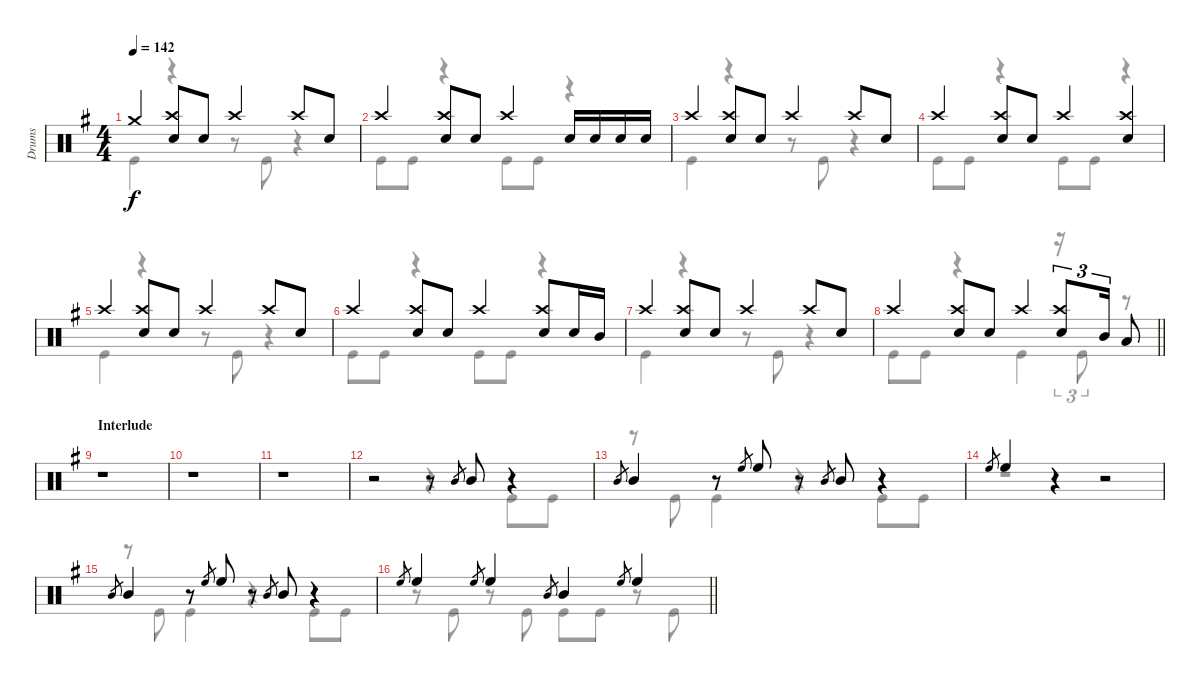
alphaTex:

\track ("Drums" "Drums") {instrument percussion}
\staff {score}
\articulation defaults
\voice
\ts (4 4)
\tempo 142
\clef neutral
\ks g "Crash medium (hit)".4{dy f}
("Crash high (hit)" "Electric Snare (hit)").8 "Electric Snare (hit)".8 "Crash high (hit)".4 "Crash high (hit)".8 "Electric Snare (hit)".8 |
"Crash high (hit)".4 ("Crash high (hit)" "Electric Snare (hit)").8 "Electric Snare (hit)".8 "Crash high (hit)".4 "Electric Snare (hit)".16 "Electric Snare (hit)".16 "Electric Snare (hit)".16 "Electric Snare (hit)".16 |
"Crash high (hit)".4 ("Crash high (hit)" "Electric Snare (hit)").8 "Electric Snare (hit)".8 "Crash high (hit)".4 "Crash high (hit)".8 "Electric Snare (hit)".8 |
"Crash high (hit)".4 ("Crash high (hit)" "Electric Snare (hit)").8 "Electric Snare (hit)".8 "Crash high (hit)".4 ("Crash high (hit)" "Electric Snare (hit)").4 |
"Crash high (hit)".4 ("Crash high (hit)" "Electric Snare (hit)").8 "Electric Snare (hit)".8 "Crash high (hit)".4 "Crash high (hit)".8 "Electric Snare (hit)".8 |
"Crash high (hit)".4 ("Crash high (hit)" "Electric Snare (hit)").8 "Electric Snare (hit)".8 "Crash high (hit)".4 ("Crash high (hit)" "Electric Snare (hit)").8 "Electric Snare (hit)".16 "Mid Tom (hit)".16 |
"Crash high (hit)".4 ("Crash high (hit)" "Electric Snare (hit)").8 "Electric Snare (hit)".8 "Crash high (hit)".4 "Crash high (hit)".8 "Electric Snare (hit)".8 |
\barLineRight lightlight "Crash high (hit)".4
("Crash high (hit)" "Electric Snare (hit)").8 "Electric Snare (hit)".8 "Crash high (hit)".4 ("Crash high (hit)" "Electric Snare (hit)").8{tu (3 2)} "Mid Tom (hit)".16{tu (3 2)} "Low Tom (hit)".8 |
\section ("" "Interlude")
r.1 |
r.1 |
r.1 |
r.2 r.8 "Mid Tom (hit)".8{gr} "Mid Tom (hit)".8 r.4 |
"Mid Tom (hit)".8{gr} "Mid Tom (hit)".4 r.8 "High Floor Tom (hit)".8{gr} "High Floor Tom (hit)".8 r.8 "Mid Tom (hit)".8{gr} "Mid Tom (hit)".8 r.4 |
"High Floor Tom (hit)".8{gr} "High Floor Tom (hit)".4 r.4 r.2 |
"Mid Tom (hit)".8{gr} "Mid Tom (hit)".4 r.8 "High Floor Tom (hit)".8{gr} "High Floor Tom (hit)".8 r.8 "Mid Tom (hit)".8{gr} "Mid Tom (hit)".8 r.4 |
\barLineRight lightlight "High Floor Tom (hit)".8{gr} "High Floor Tom (hit)".4 "High Floor Tom (hit)".8{gr} "High Floor Tom (hit)".4 "Mid Tom (hit)".8{gr} "Mid Tom (hit)".4 "High Floor Tom (hit)".8{gr} "High Floor Tom (hit)".4
\voice
\clef neutral
\ottava regular
\simile none
\ks g "Kick (hit)".4{dy f}
r.4 r.8 "Kick (hit)".8 r.4 |
"Kick (hit)".8 "Kick (hit)".8 r.4 "Kick (hit)".8 "Kick (hit)".8 r.4 |
"Kick (hit)".4 r.4 r.8 "Kick (hit)".8 r.4 |
"Kick (hit)".8 "Kick (hit)".8 r.4 "Kick (hit)".8 "Kick (hit)".8 r.4 |
"Kick (hit)".4 r.4 r.8 "Kick (hit)".8 r.4 |
"Kick (hit)".8 "Kick (hit)".8 r.4 "Kick (hit)".8 "Kick (hit)".8 r.4 |
"Kick (hit)".4 r.4 r.8 "Kick (hit)".8 r.4 |
\barLineRight lightlight "Kick (hit)".8 "Kick (hit)".8
r.4 "Kick (hit)".4 r.16{tu (3 2)} "Kick (hit)".8{tu (3 2)} r.8 |
r.1 |
r.1 |
r.1 |
r.2 r.4 "Kick (hit)".8 "Kick (hit)".8 |
r.8 "Kick (hit)".8 "Kick (hit)".4 r.4 "Kick (hit)".8 "Kick (hit)".8 |
r.1 |
r.8 "Kick (hit)".8 "Kick (hit)".4 r.4 "Kick (hit)".8 "Kick (hit)".8 |
\barLineRight lightlight
r.8 "Kick (hit)".8 r.8 "Kick (hit)".8 "Kick (hit)".8 "Kick (hit)".8 r.8 "Kick (hit)".8
